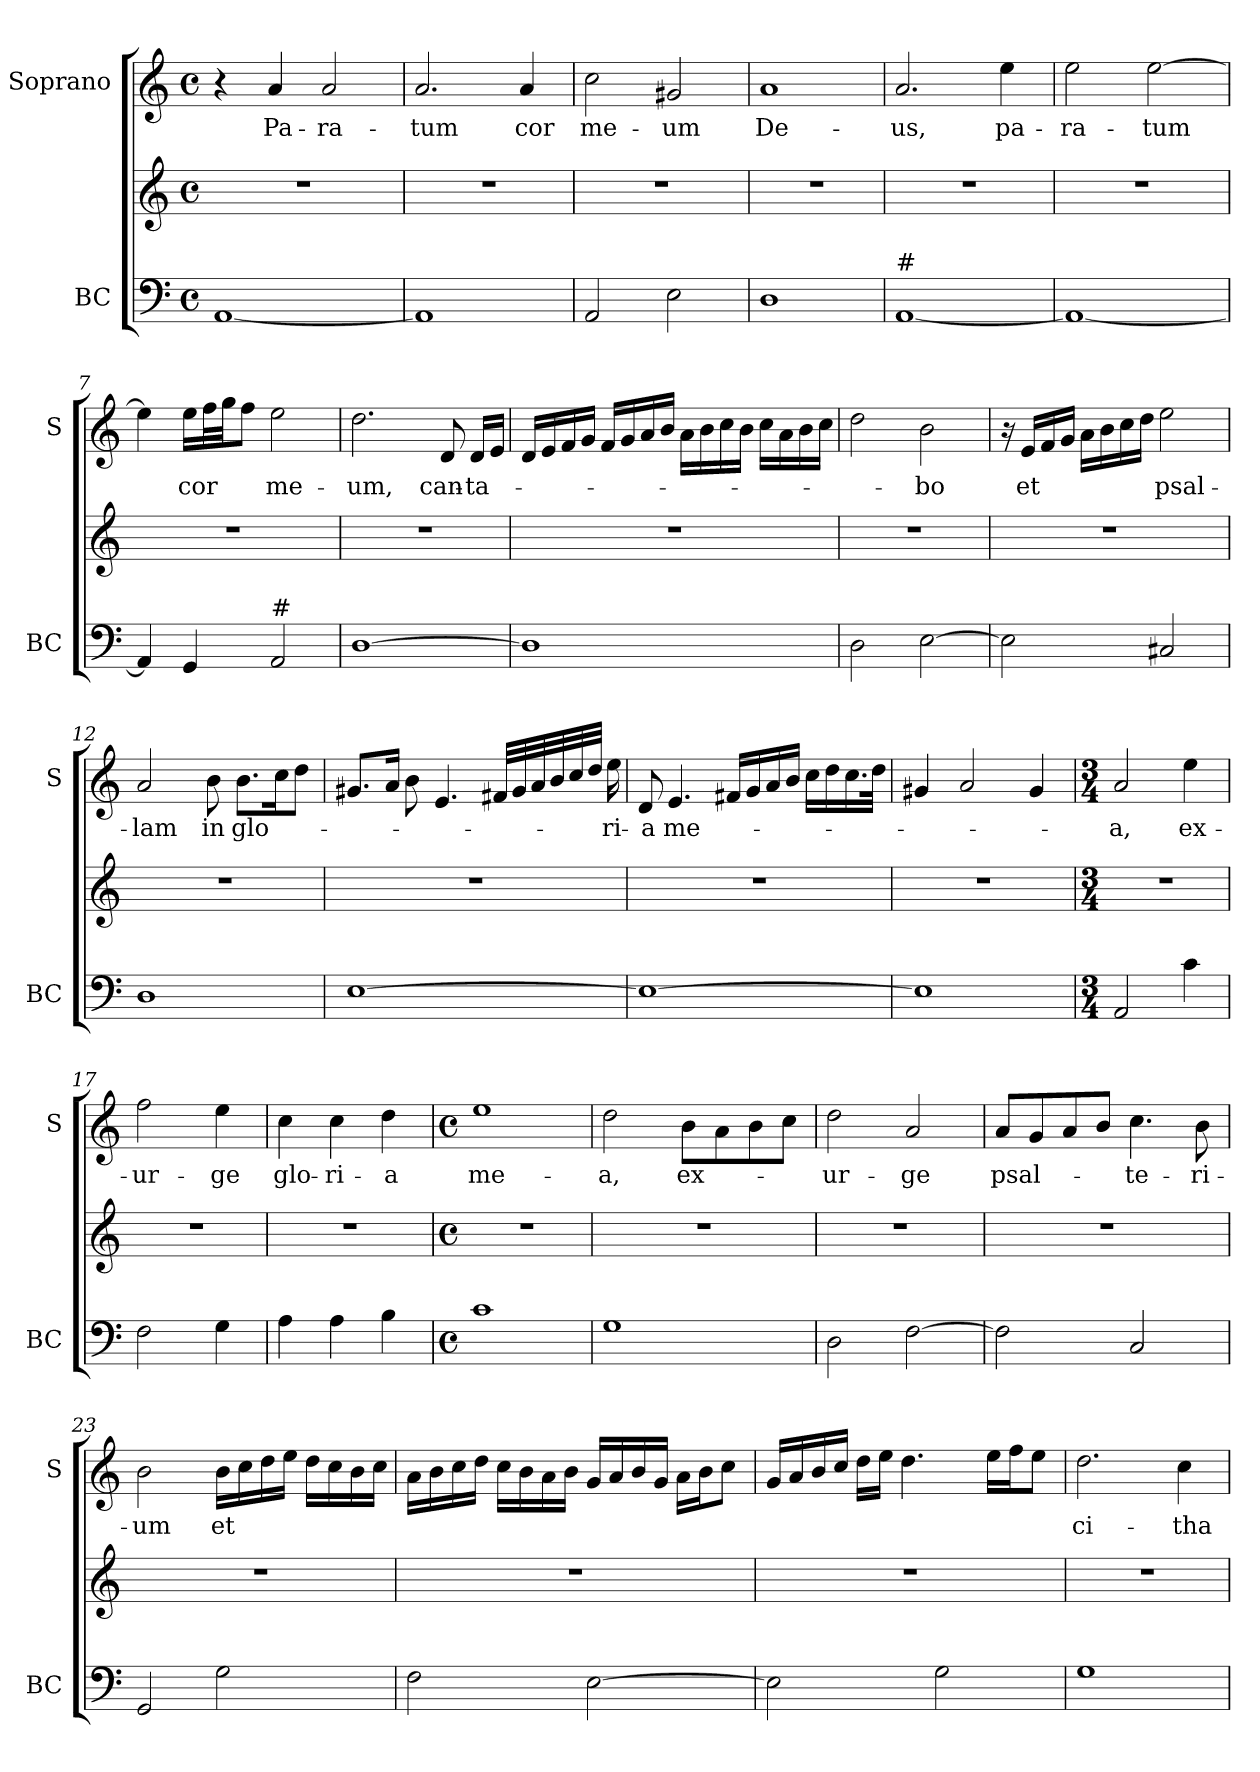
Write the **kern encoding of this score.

**kern	**kern	**kern	**text
*part2	*part2	*part1	*part1
*staff3	*staff2	*staff1	*staff1
*I"BC	*	*I"Soprano	*
*I'BC	*	*I'S	*
*clefF4	*clefG2	*clefG2	*
*k[]	*k[]	*k[]	*
*C:	*C:	*C:	*
*M4/4	*M4/4	*M4/4	*
*met(c)	*met(c)	*met(c)	*
=1	=1	=1	=1
[1AA	1r	4r	.
!	!	!	!LO:LY:b
.	.	4a/	Pa-
!	!	!	!LO:LY:b
.	.	2a/	-ra-
=2	=2	=2	=2
!	!	!	!LO:LY:b
1AA]	1r	2.a/	-tum
!	!	!	!LO:LY:b
.	.	4a/	cor
=3	=3	=3	=3
!	!	!	!LO:LY:b
2AA/	1r	2cc\	me-
!	!	!	!LO:LY:b
2E\	.	2g#X/	-um
=4	=4	=4	=4
!	!	!	!LO:LY:b
1D	1r	1a	De-
=5	=5	=5	=5
!LO:TX:a:t=#	!	!	!
!	!	!	!LO:LY:b
[1AA	1r	2.a/	-us,
!	!	!	!LO:LY:b
.	.	4ee\	pa-
=6	=6	=6	=6
!	!	!	!LO:LY:b
1AA_	1r	2ee\	-ra-
!	!	!	!LO:LY:b
.	.	[2ee\	-tum
!!LO:LB:g=z
=7	=7	=7	=7
4AA/]	1r	4ee\]	.
!	!	!	!LO:LY:b
4GG/	.	16ee\LL	cor
.	.	32ff\L	.
.	.	32gg\JJ	.
.	.	8ff\J	.
!LO:TX:a:t=#	!	!	!
!	!	!	!LO:LY:b
2AA/	.	2ee\	me-
=8	=8	=8	=8
!	!	!	!LO:LY:b
[1D	1r	2.dd\	-um,
!	!	!	!LO:LY:b
.	.	8d/	can-
!	!	!	!LO:LY:b
.	.	16d/LL	-ta-
.	.	16e/JJ	.
=9	=9	=9	=9
1D]	1r	16d/LL	.
.	.	16e/	.
.	.	16f/	.
.	.	16g/JJ	.
.	.	16f/LL	.
.	.	16g/	.
.	.	16a/	.
.	.	16b/JJ	.
.	.	16a\LL	.
.	.	16b\	.
.	.	16cc\	.
.	.	16b\JJ	.
.	.	16cc\LL	.
.	.	16a\	.
.	.	16b\	.
.	.	16cc\JJ	.
=10	=10	=10	=10
2D\	1r	2dd\	.
!	!	!	!LO:LY:b
[2E\	.	2b\	-bo
=11	=11	=11	=11
2E\]	1r	16r	.
!	!	!	!LO:LY:b
.	.	16e/LL	et
.	.	16f/	.
.	.	16g/JJ	.
.	.	16a\LL	.
.	.	16b\	.
.	.	16cc\	.
.	.	16dd\JJ	.
!	!	!	!LO:LY:b
2C#X/	.	2ee\	psal-
!!LO:LB:g=z
=12	=12	=12	=12
!	!	!	!LO:LY:b
1D	1r	2a/	-lam
!	!	!	!LO:LY:b
.	.	8b\	in
!	!	!	!LO:LY:b
.	.	8.b\L	glo-
.	.	16cc\k	.
.	.	8dd\J	.
=13	=13	=13	=13
[1E	1r	8.g#X/L	.
.	.	16a/Jk	.
.	.	8b\	.
.	.	4.e/	.
.	.	32f#X/LLL	.
.	.	32g#/	.
.	.	32a/	.
.	.	32b/	.
.	.	32cc/	.
.	.	32dd/JJJ	.
!	!	!	!LO:LY:b
.	.	16ee\	-ri-
=14	=14	=14	=14
!	!	!	!LO:LY:b
1E_	1r	8d/	-a
!	!	!	!LO:LY:b
.	.	4.e/	me-
.	.	16f#X/LL	.
.	.	16g/	.
.	.	16a/	.
.	.	16b/JJ	.
.	.	16cc\LL	.
.	.	16dd\	.
.	.	16.cc\	.
.	.	32dd\JJk	.
=15	=15	=15	=15
1E]	1r	4g#X/	.
.	.	2a/	.
.	.	4g#/	.
=16	=16	=16	=16
*M3/4	*M3/4	*M3/4	*
!	!	!	!LO:LY:b
2AA/	2.r	2a/	-a,
!	!	!	!LO:LY:b
4c\	.	4ee\	ex-
!!LO:PB:g=z
=17	=17	=17	=17
!	!	!	!LO:LY:b
2F\	2.r	2ff\	-ur-
!	!	!	!LO:LY:b
4G\	.	4ee\	-ge
=18	=18	=18	=18
!	!	!	!LO:LY:b
4A\	2.r	4cc\	glo-
!	!	!	!LO:LY:b
4A\	.	4cc\	-ri-
!	!	!	!LO:LY:b
4B\	.	4dd\	-a
=19	=19	=19	=19
*M4/4	*M4/4	*M4/4	*
*met(c)	*met(c)	*met(c)	*
!	!	!	!LO:LY:b
1c	1r	1ee	me-
=20	=20	=20	=20
!	!	!	!LO:LY:b
1G	1r	2dd\	-a,
!	!	!	!LO:LY:b
.	.	8b\L	ex-
.	.	8a\	.
.	.	8b\	.
.	.	8cc\J	.
=21	=21	=21	=21
!	!	!	!LO:LY:b
2D\	1r	2dd\	-ur-
!	!	!	!LO:LY:b
[2F\	.	2a/	-ge
=22	=22	=22	=22
!	!	!	!LO:LY:b
2F\]	1r	8a/L	psal-
.	.	8g/	.
.	.	8a/	.
.	.	8b/J	.
!	!	!	!LO:LY:b
2C/	.	4.cc\	-te-
!	!	!	!LO:LY:b
.	.	8b\	-ri-
!!LO:LB:g=z
=23	=23	=23	=23
!	!	!	!LO:LY:b
2GG/	1r	2b\	-um
!	!	!	!LO:LY:b
2G\	.	16b\LL	et
.	.	16cc\	.
.	.	16dd\	.
.	.	16ee\JJ	.
.	.	16dd\LL	.
.	.	16cc\	.
.	.	16b\	.
.	.	16cc\JJ	.
=24	=24	=24	=24
2F\	1r	16a\LL	.
.	.	16b\	.
.	.	16cc\	.
.	.	16dd\JJ	.
.	.	16cc\LL	.
.	.	16b\	.
.	.	16a\	.
.	.	16b\JJ	.
[2E\	.	16g/LL	.
.	.	16a/	.
.	.	16b/	.
.	.	16g/JJ	.
.	.	16a\LL	.
.	.	16b\J	.
.	.	8cc\J	.
=25	=25	=25	=25
2E\]	1r	16g/LL	.
.	.	16a/	.
.	.	16b/	.
.	.	16cc/JJ	.
.	.	16dd\LL	.
.	.	16ee\JJ	.
.	.	4.dd\	.
2G\	.	.	.
.	.	16ee\LL	.
.	.	16ff\J	.
.	.	8ee\J	.
=26	=26	=26	=26
!	!	!	!LO:LY:b
1G	1r	2.dd\	ci-
!	!	!	!LO:LY:b
.	.	4cc\	-tha-
=	=	=	=
*-	*-	*-	*-
